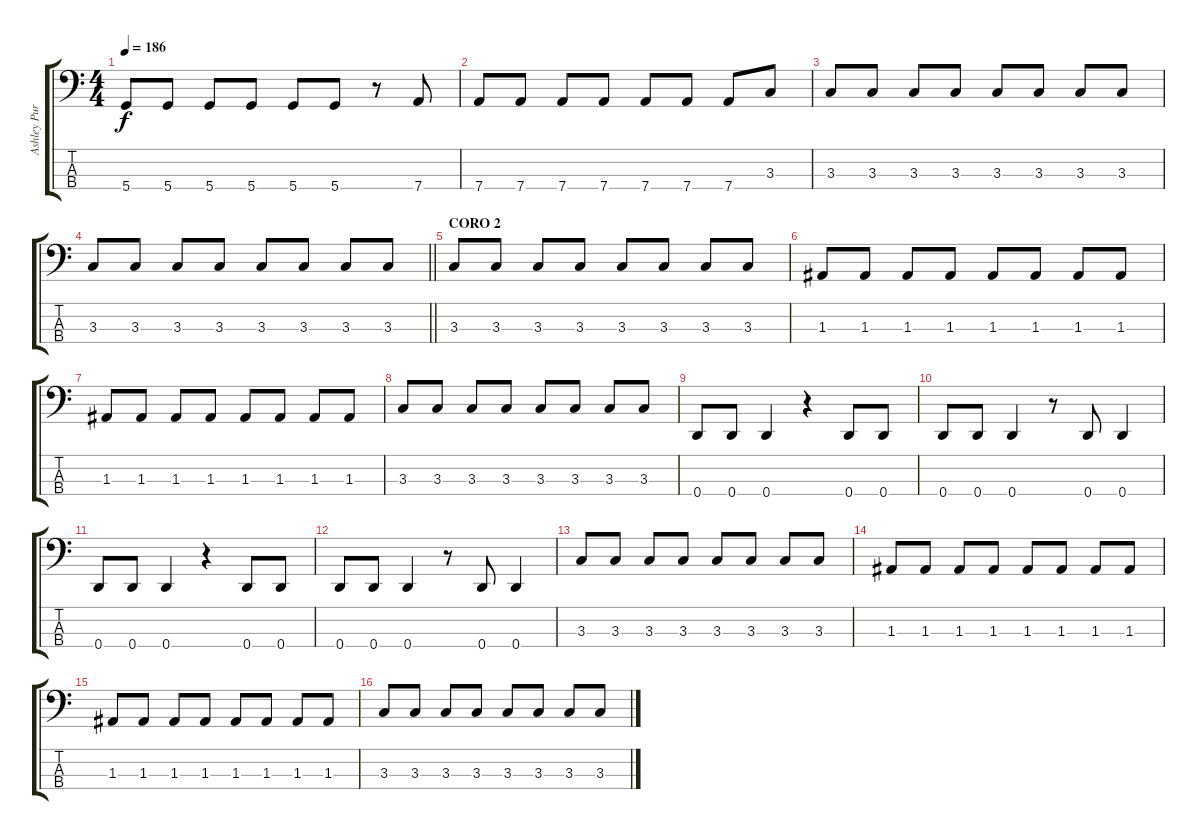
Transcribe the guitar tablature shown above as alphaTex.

\track ("Ashley Purdy" "Ashley Pur") {instrument electricbassfinger}
\staff {score tabs}
\tuning (G2 D2 A1 D1) {hide}
\ts (4 4)
\tempo 186
\clef f4
\ks c
5.4.8{dy f} 5.4.8 5.4.8 5.4.8 5.4.8 5.4.8 r.8 7.4.8 |
7.4.8 7.4.8 7.4.8 7.4.8 7.4.8 7.4.8 7.4.8 3.3.8 |
3.3.8 3.3.8 3.3.8 3.3.8 3.3.8 3.3.8 3.3.8 3.3.8 |
\barLineRight lightlight
3.3.8 3.3.8 3.3.8 3.3.8 3.3.8 3.3.8 3.3.8 3.3.8 |
\section ("" "CORO 2")
3.3.8 3.3.8 3.3.8 3.3.8 3.3.8 3.3.8 3.3.8 3.3.8 |
1.3.8 1.3.8 1.3.8 1.3.8 1.3.8 1.3.8 1.3.8 1.3.8 |
1.3.8 1.3.8 1.3.8 1.3.8 1.3.8 1.3.8 1.3.8 1.3.8 |
3.3.8 3.3.8 3.3.8 3.3.8 3.3.8 3.3.8 3.3.8 3.3.8 |
0.4.8 0.4.8 0.4.4 r.4 0.4.8 0.4.8 |
0.4.8 0.4.8 0.4.4 r.8 0.4.8 0.4.4 |
0.4.8 0.4.8 0.4.4 r.4 0.4.8 0.4.8 |
0.4.8 0.4.8 0.4.4 r.8 0.4.8 0.4.4 |
3.3.8 3.3.8 3.3.8 3.3.8 3.3.8 3.3.8 3.3.8 3.3.8 |
1.3.8 1.3.8 1.3.8 1.3.8 1.3.8 1.3.8 1.3.8 1.3.8 |
1.3.8 1.3.8 1.3.8 1.3.8 1.3.8 1.3.8 1.3.8 1.3.8 |
3.3.8 3.3.8 3.3.8 3.3.8 3.3.8 3.3.8 3.3.8 3.3.8
